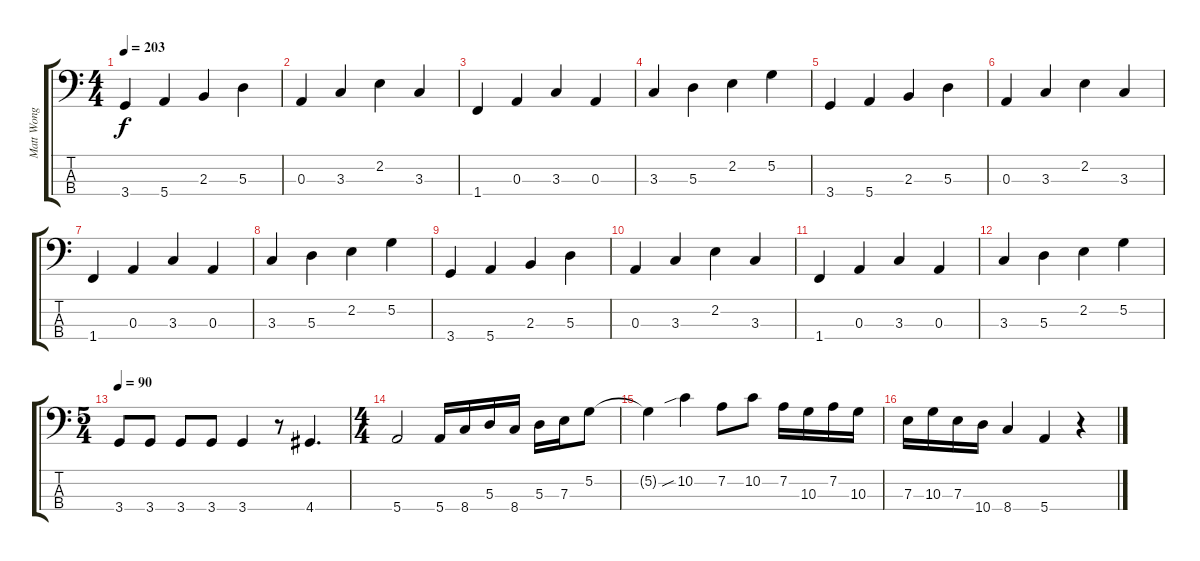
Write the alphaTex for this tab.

\track ("Matt Wong" "Matt Wong") {instrument electricbassfinger}
\staff {score tabs}
\tuning (G2 D2 A1 E1) {hide}
\ts (4 4)
\tempo 203
\clef f4
\ks c
3.4.4{dy f} 5.4.4 2.3.4 5.3.4 |
0.3.4 3.3.4 2.2.4 3.3.4 |
1.4.4 0.3.4 3.3.4 0.3.4 |
3.3.4 5.3.4 2.2.4 5.2.4 |
3.4.4 5.4.4 2.3.4 5.3.4 |
0.3.4 3.3.4 2.2.4 3.3.4 |
1.4.4 0.3.4 3.3.4 0.3.4 |
3.3.4 5.3.4 2.2.4 5.2.4 |
3.4.4 5.4.4 2.3.4 5.3.4 |
0.3.4 3.3.4 2.2.4 3.3.4 |
1.4.4 0.3.4 3.3.4 0.3.4 |
3.3.4 5.3.4 2.2.4 5.2.4 |
\ts (5 4)
\tempo 90
3.4.8 3.4.8 3.4.8 3.4.8 3.4.4 r.8 4.4.4{d} |
\ts (4 4)
5.4.2 5.4.16{volume 9} 8.4.16 5.3.16 8.4.16 5.3.16 7.3.16 5.2.8 |
5.2{t}.4 10.2{sib}.4 7.2.8 10.2.8 7.2.16 10.3.16 7.2.16 10.3.16 |
7.3.16 10.3.16 7.3.16 10.4.16 8.4.4 5.4.4 r.4
